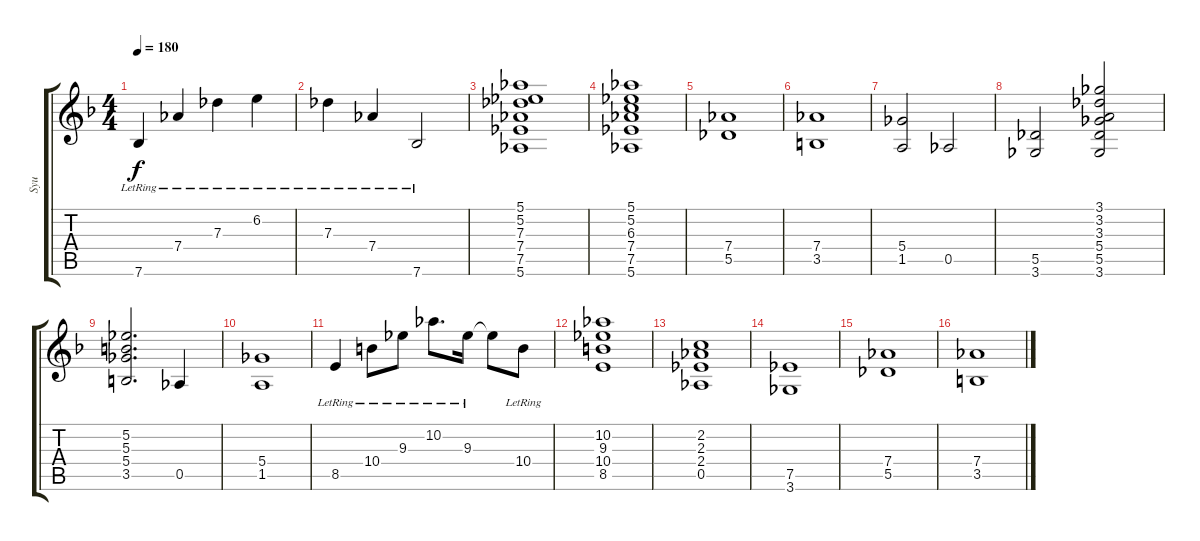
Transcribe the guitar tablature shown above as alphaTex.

\track ("Syu" "Syu") {instrument distortionguitar}
\staff {score tabs}
\tuning (Eb4 Bb3 Gb3 Db3 Ab2 Eb2) {hide}
\ts (4 4)
\tempo 180
\clef g2
\ks f
7.6{lr}.4{dy f} 7.4{lr}.4 7.3{lr}.4 6.2{lr}.4 |
7.3{lr}.4 7.4{lr}.4 7.6{lr}.2 |
(5.1 5.2 7.3 7.4 7.5 5.6).1 |
(5.1 5.2 6.3 7.4 7.5 5.6).1 |
(7.4 5.5).1 |
(7.4 3.5).1 |
(5.4 1.5).2 0.5.2 |
(5.5 3.6).2 (3.1 3.2 3.3 5.4 5.5 3.6).2 |
(5.2 5.3 5.4 3.5).2{d} 0.5.4 |
(5.4 1.5).1 |
8.5{lr}.4 10.4{lr}.8 9.3{lr}.8 10.2{lr}.8{d} 9.3{lr}.16 9.3{t}.8 10.4{lr}.8 |
(10.2 9.3 10.4 8.5).1 |
(2.2 2.3 2.4 0.5).1 |
(7.5 3.6).1 |
(7.4 5.5).1 |
(7.4 3.5).1
